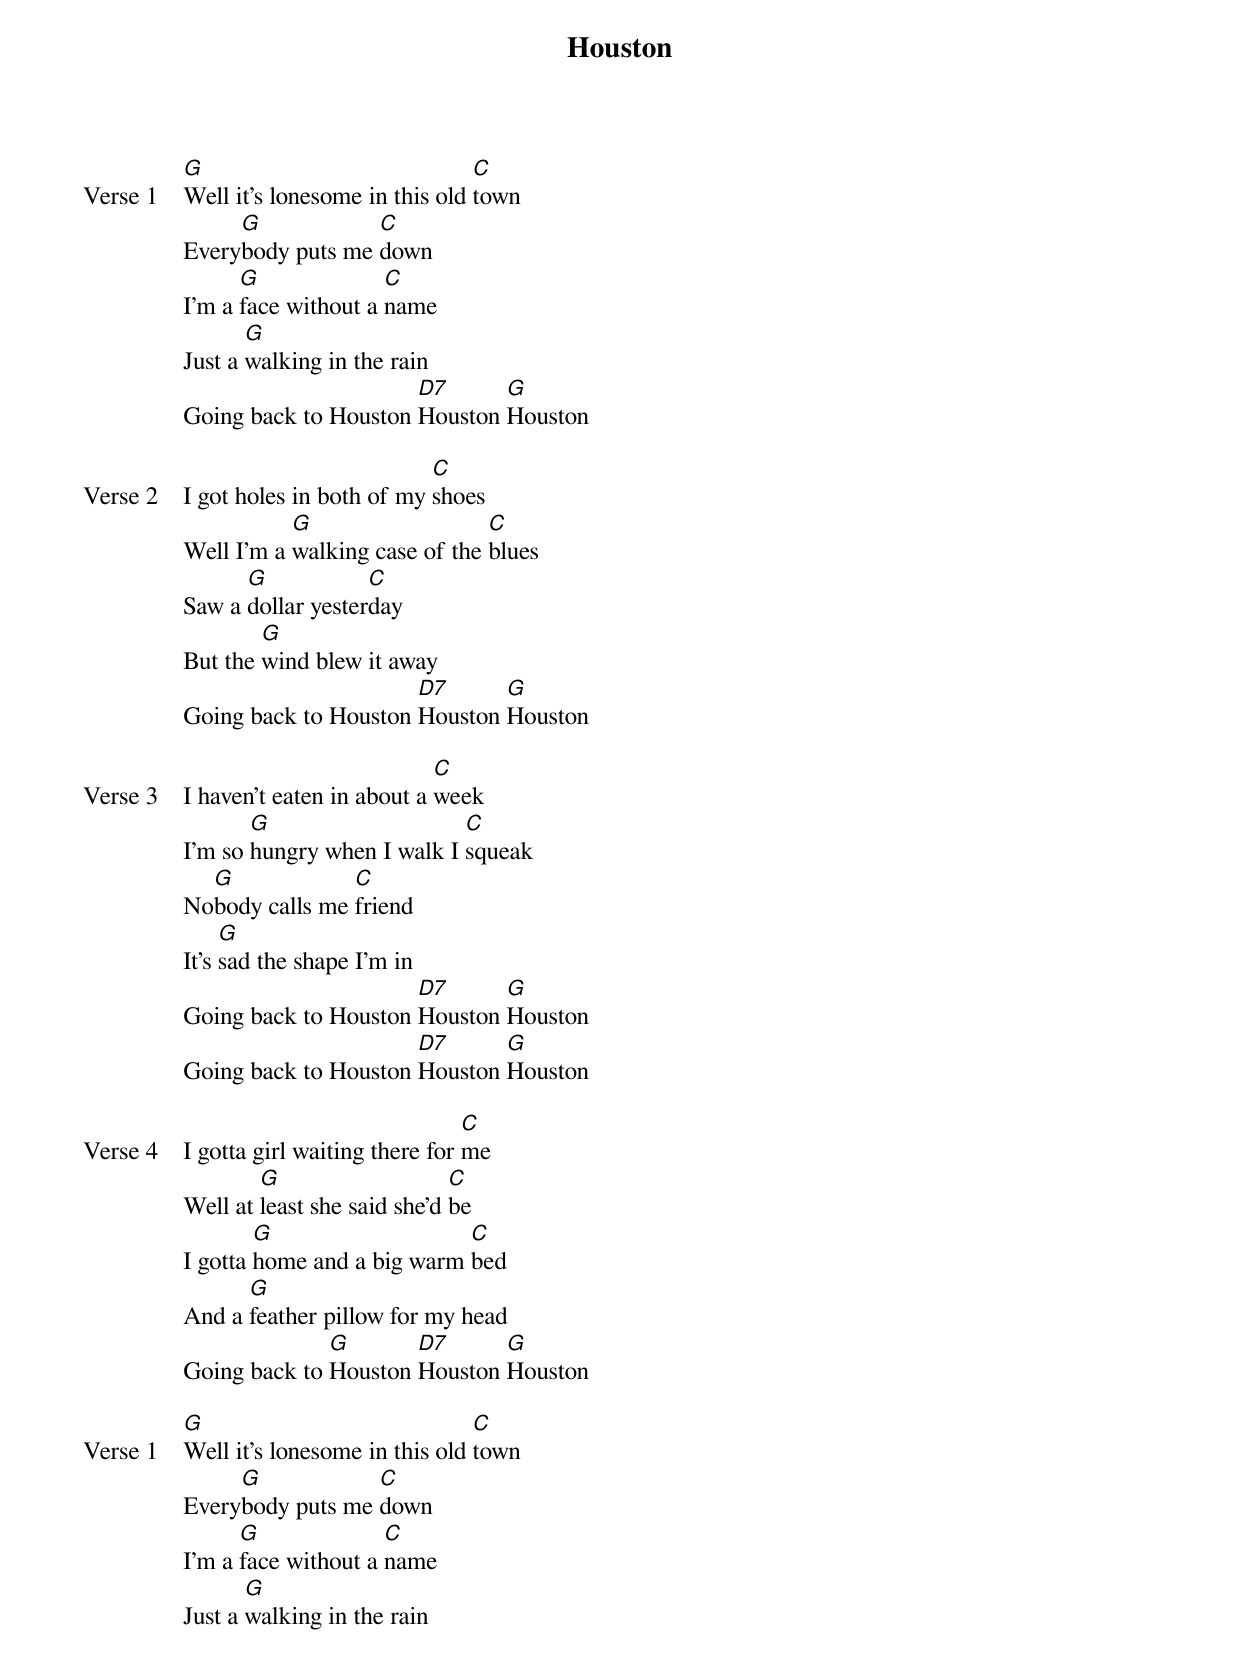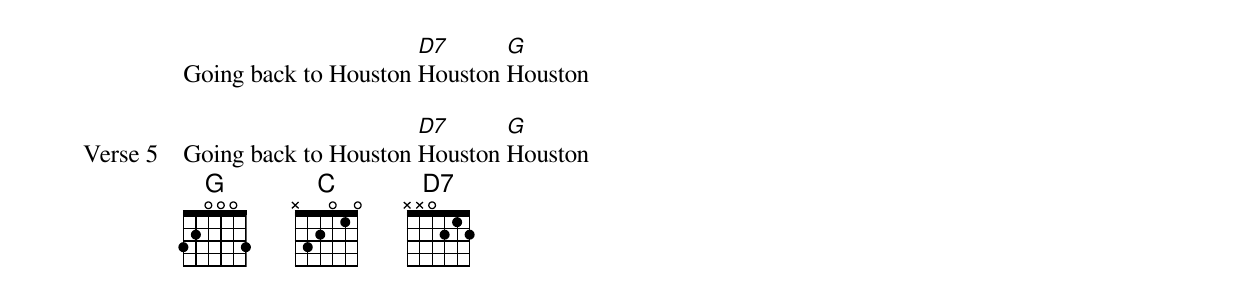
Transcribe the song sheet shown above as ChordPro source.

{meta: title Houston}
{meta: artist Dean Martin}
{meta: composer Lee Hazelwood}

{start_of_verse: Verse 1}
[G]Well it's lonesome in this old [C]town
Every[G]body puts me [C]down
I'm a [G]face without a [C]name
Just a [G]walking in the rain
Going back to Houston [D7]Houston [G]Houston
{end_of_verse}

{start_of_verse: Verse 2}
I got holes in both of my [C]shoes
Well I'm a [G]walking case of the [C]blues
Saw a [G]dollar yester[C]day
But the [G]wind blew it away
Going back to Houston [D7]Houston [G]Houston
{end_of_verse}

{start_of_verse: Verse 3}
I haven't eaten in about a [C]week
I'm so [G]hungry when I walk I [C]squeak
No[G]body calls me [C]friend
It's [G]sad the shape I'm in
Going back to Houston [D7]Houston [G]Houston
Going back to Houston [D7]Houston [G]Houston
{end_of_verse}

{start_of_verse: Verse 4}
I gotta girl waiting there for [C]me
Well at [G]least she said she'd [C]be
I gotta [G]home and a big warm [C]bed
And a [G]feather pillow for my head
Going back to [G]Houston [D7]Houston [G]Houston
{end_of_verse}

{start_of_verse: Verse 1}
[G]Well it's lonesome in this old [C]town
Every[G]body puts me [C]down
I'm a [G]face without a [C]name
Just a [G]walking in the rain
Going back to Houston [D7]Houston [G]Houston
{end_of_verse}

{start_of_verse: Verse 5}
Going back to Houston [D7]Houston [G]Houston
{end_of_verse}
